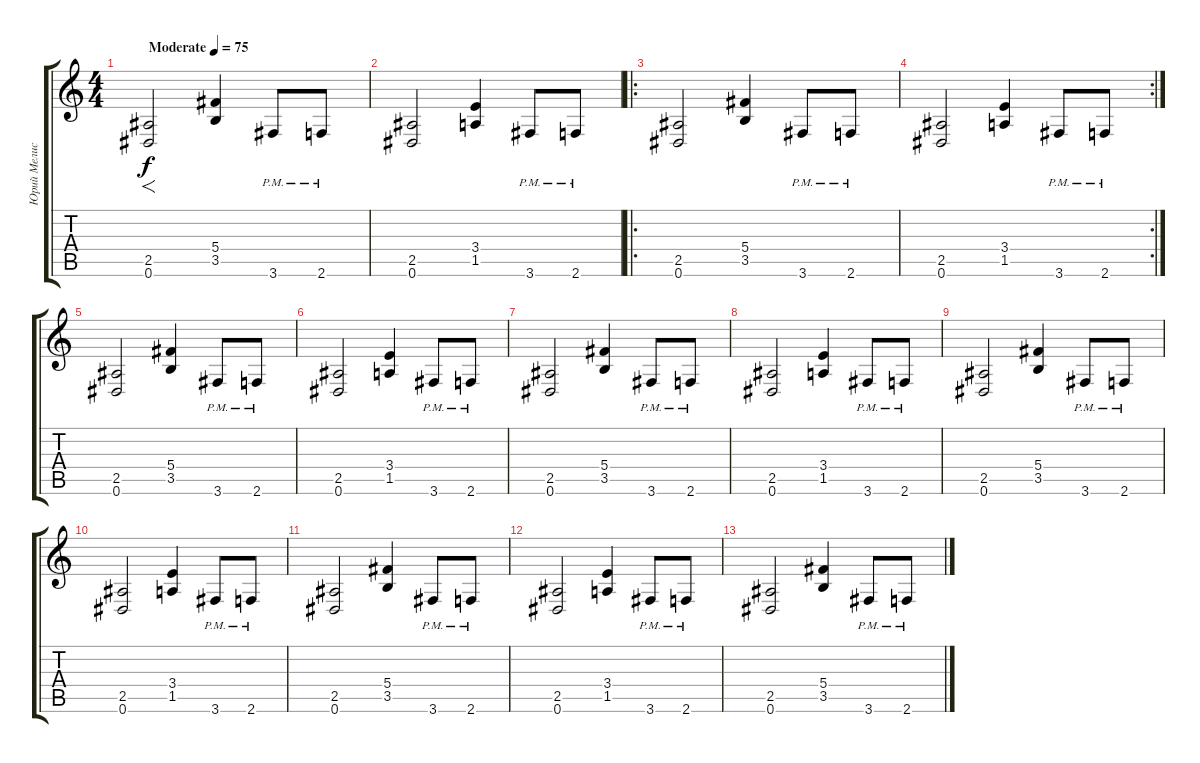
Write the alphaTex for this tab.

\track ("Юрий Мелисов" "Юрий Мелис") {instrument distortionguitar}
\staff {score tabs}
\tuning (Eb4 Bb3 Gb3 Db3 Ab2 Eb2) {hide}
\ts (4 4)
\tempo (75 "Moderate")
\clef g2
\ks c
(2.5 0.6).2{f dy f volume 3 instrument distortionguitar} (5.4 3.5).4{volume 13} 3.6{pm}.8 2.6{pm}.8 |
(2.5 0.6).2 (3.4 1.5).4 3.6{pm}.8 2.6{pm}.8 |
\ro
(2.5 0.6).2 (5.4 3.5).4 3.6{pm}.8 2.6{pm}.8 |
\rc 2
(2.5 0.6).2 (3.4 1.5).4 3.6{pm}.8 2.6{pm}.8 |
(2.5 0.6).2 (5.4 3.5).4 3.6{pm}.8 2.6{pm}.8 |
(2.5 0.6).2{instrument distortionguitar} (3.4 1.5).4 3.6{pm}.8 2.6{pm}.8 |
(2.5 0.6).2 (5.4 3.5).4 3.6{pm}.8 2.6{pm}.8 |
(2.5 0.6).2 (3.4 1.5).4 3.6{pm}.8 2.6{pm}.8 |
(2.5 0.6).2 (5.4 3.5).4 3.6{pm}.8 2.6{pm}.8 |
(2.5 0.6).2 (3.4 1.5).4 3.6{pm}.8 2.6{pm}.8 |
(2.5 0.6).2 (5.4 3.5).4 3.6{pm}.8 2.6{pm}.8 |
(2.5 0.6).2 (3.4 1.5).4 3.6{pm}.8 2.6{pm}.8 |
(2.5 0.6).2 (5.4 3.5).4 3.6{pm}.8 2.6{pm}.8
